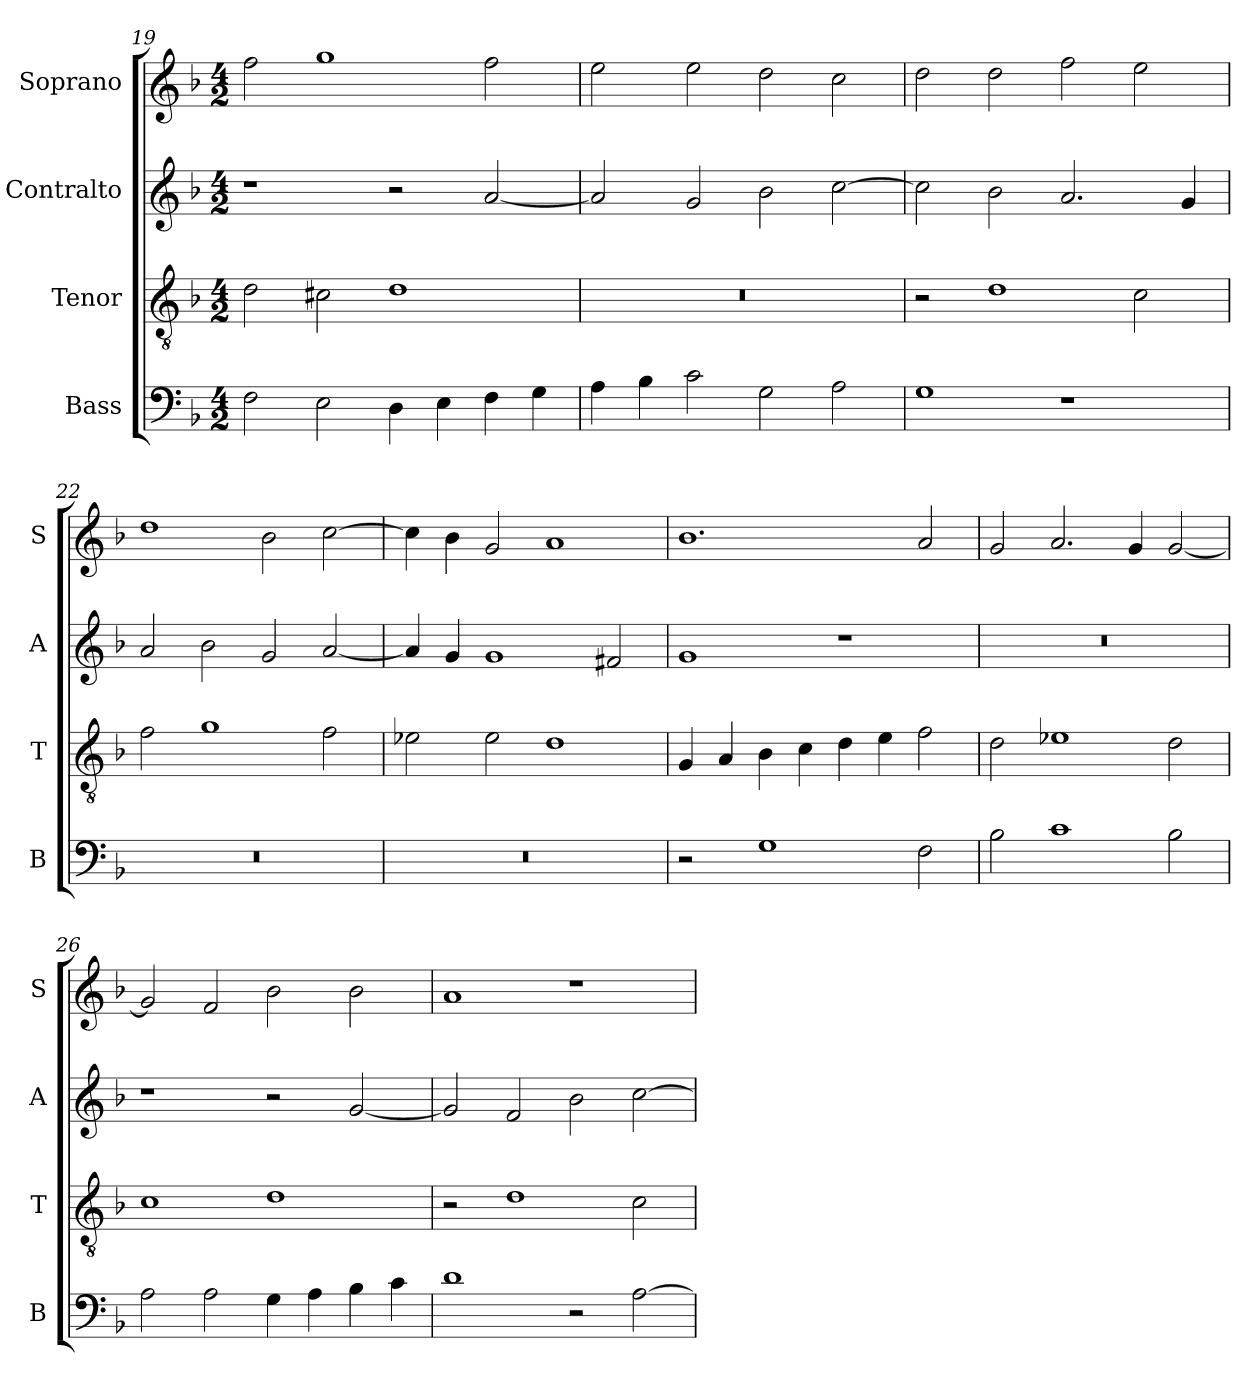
**kern	**kern	**kern	**kern
*part4	*part3	*part2	*part1
*staff4	*staff3	*staff2	*staff1
*I"Bass	*I"Tenor	*I"Contralto	*I"Soprano
*I'B	*I'T	*I'A	*I'S
*clefF4	*clefGv2	*clefG2	*clefG2
*k[b-]	*k[b-]	*k[b-]	*k[b-]
*G:dor	*G:dor	*G:dor	*G:dor
*M4/2	*M4/2	*M4/2	*M4/2
=19	=19	=19	=19
2F	2d	1r	2ff
2E	2c#X	.	1gg
4D	1d	2r	.
4E	.	.	.
4F	.	[2a	2ff
4G	.	.	.
=20	=20	=20	=20
4A	0r	2a]	2ee
4B-	.	.	.
2c	.	2g	2ee
2G	.	2b-	2dd
2A	.	[2cc	2cc
=21	=21	=21	=21
1G	2r	2cc]	2dd
.	1d	2b-	2dd
1r	.	2.a	2ff
.	2c	.	2ee
.	.	4g	.
=22	=22	=22	=22
0r	2f	2a	1dd
.	1g	2b-	.
.	.	2g	2b-
.	2f	[2a	[2cc
=23	=23	=23	=23
0r	2e-X	4a]	4cc]
.	.	4g	4b-
.	2e-	1g	2g
.	1d	.	1a
.	.	2f#X	.
=24	=24	=24	=24
2r	4G	1g	1.b-
.	4A	.	.
1G	4B-	.	.
.	4c	.	.
.	4d	1r	.
.	4e	.	.
2F	2f	.	2a
=25	=25	=25	=25
2B-	2d	0r	2g
1c	1e-X	.	2.a
.	.	.	4g
2B-	2d	.	[2g
=26	=26	=26	=26
2A	1c	1r	2g]
2A	.	.	2f
4G	1d	2r	2b-
4A	.	.	.
4B-	.	[2g	2b-
4c	.	.	.
=27	=27	=27	=27
1d	2r	2g]	1a
.	1d	2f	.
2r	.	2b-	1r
[2A	2c	[2cc	.
=	=	=	=
*-	*-	*-	*-
